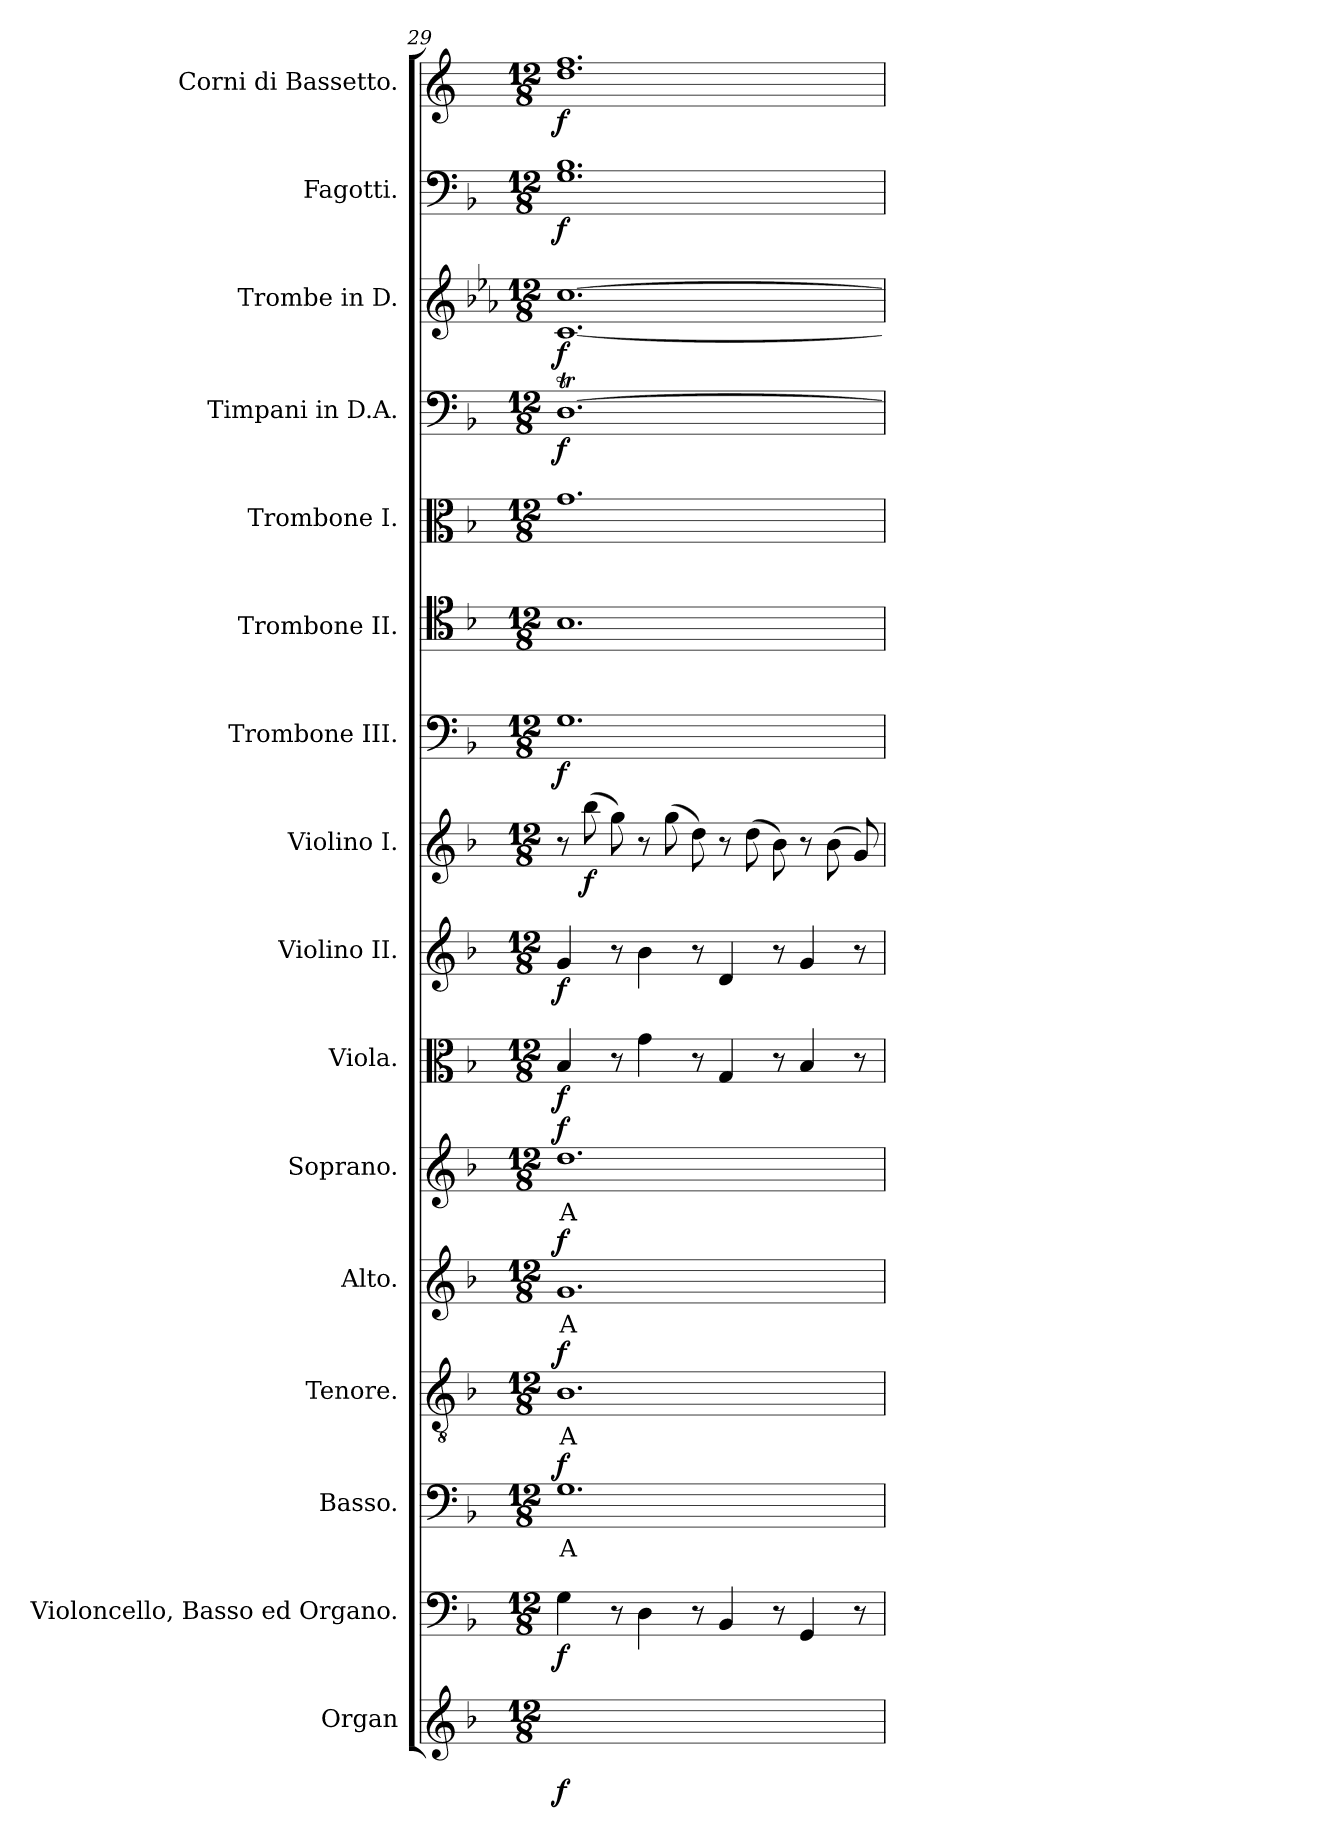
**kern	**dynam	**kern	**dynam	**kern	**text	**dynam	**kern	**text	**dynam	**kern	**text	**dynam	**kern	**text	**dynam	**kern	**dynam	**kern	**dynam	**kern	**dynam	**kern	**dynam	**kern	**dynam	**kern	**dynam	**kern	**dynam	**kern	**dynam	**kern	**dynam	**kern	**dynam
*part16	*part16	*part15	*part15	*part14	*part14	*part14	*part13	*part13	*part13	*part12	*part12	*part12	*part11	*part11	*part11	*part10	*part10	*part9	*part9	*part8	*part8	*part7	*part7	*part6	*part6	*part5	*part5	*part4	*part4	*part3	*part3	*part2	*part2	*part1	*part1
*staff16	*staff16	*staff15	*staff15	*staff14	*staff14	*staff14	*staff13	*staff13	*staff13	*staff12	*staff12	*staff12	*staff11	*staff11	*staff11	*staff10	*staff10	*staff9	*staff9	*staff8	*staff8	*staff7	*staff7	*staff6	*staff6	*staff5	*staff5	*staff4	*staff4	*staff3	*staff3	*staff2	*staff2	*staff1	*staff1
*I"Organ	*	*I"Violoncello, Basso ed Organo.	*	*I"Basso.	*	*	*I"Tenore.	*	*	*I"Alto.	*	*	*I"Soprano.	*	*	*I"Viola.	*	*I"Violino II.	*	*I"Violino I.	*	*I"Trombone III.	*	*I"Trombone II.	*	*I"Trombone I.	*	*I"Timpani in D.A.	*	*I"Trombe in D.	*	*I"Fagotti.	*	*I"Corni di Bassetto.	*
*	*	*	*	*	*	*	*	*	*	*	*	*	*	*	*	*	*	*	*	*	*	*	*	*I'Trb	*	*I'Trb	*	*I'Timp	*	*	*	*	*	*	*
*clefG2	*	*clefF4	*	*clefF4	*	*	*clefGv2	*	*	*clefG2	*	*	*clefG2	*	*	*clefC3	*	*clefG2	*	*clefG2	*	*clefF4	*	*clefC4	*	*clefC3	*	*clefF4	*	*clefG2	*	*clefF4	*	*clefG2	*
*	*	*	*	*	*	*	*	*	*	*	*	*	*	*	*	*	*	*	*	*	*	*	*	*	*	*	*	*	*	*ITrd-1c-2	*	*	*	*ITrd4c7	*
*k[b-]	*	*k[b-]	*	*k[b-]	*	*	*k[b-]	*	*	*k[b-]	*	*	*k[b-]	*	*	*k[b-]	*	*k[b-]	*	*k[b-]	*	*k[b-]	*	*k[b-]	*	*k[b-]	*	*k[b-]	*	*k[b-]	*	*k[b-]	*	*k[b-]	*
*M12/8	*	*M12/8	*	*M12/8	*	*	*M12/8	*	*	*M12/8	*	*	*M12/8	*	*	*M12/8	*	*M12/8	*	*M12/8	*	*M12/8	*	*M12/8	*	*M12/8	*	*M12/8	*	*M12/8	*	*M12/8	*	*M12/8	*
=29	=29	=29	=29	=29	=29	=29	=29	=29	=29	=29	=29	=29	=29	=29	=29	=29	=29	=29	=29	=29	=29	=29	=29	=29	=29	=29	=29	=29	=29	=29	=29	=29	=29	=29	=29
*	*	*^	*	*	*	*	*	*	*	*	*	*	*	*	*	*	*	*	*	*	*	*	*	*	*	*	*	*	*	*	*	*	*	*	*
!	!LO:DY:b	!	!	!LO:DY:b	!	!LO:LY:b	!LO:DY:b	!	!LO:LY:b	!LO:DY:b	!	!LO:LY:b	!LO:DY:a	!	!LO:LY:b	!LO:DY:b	!	!LO:DY:b	!	!LO:DY:b	!	!	!	!LO:DY:b	!	!LO:DY:a	!	!	!	!	!	!	!	!	!	!
!	!	!	!	!	!	!	!	!	!	!	!	!	!	!	!	!	!	!	!	!	!	!	!	!	!	!LO:DY:n=1:b	!	!LO:DY:a	!	!	!	!	!	!	!	!
!	!	!	!	!	!	!	!	!	!	!	!	!	!	!	!	!	!	!	!	!	!	!	!	!	!	!	!	!LO:DY:n=1:b	!	!LO:DY:b	!	!LO:DY:b	!	!LO:DY:b	!	!LO:DY:b
4G\yy 4B-\yy 4d\yy 4g\yy 4b-\yy	f	4G\	4GG\yy	f	1.G	A-	f	1.B-	A-	f	1.g	A-	f	1.dd	A-	f	4B-/	f	4g/	f	8r	.	1.G	f	1.B-	other-dynamics f	1.g	other-dynamics f	[1.DT	f	[1.d [1.dd	f	1.G 1.B-	f	1.g 1.b-	f
!	!	!	!	!	!	!	!	!	!	!	!	!	!	!	!	!	!	!	!	!	!	!LO:DY:b	!	!	!	!	!	!	!	!	!	!	!	!	!	!
.	.	.	.	.	.	.	.	.	.	.	.	.	.	.	.	.	.	.	.	.	(>8bb-\	f	.	.	.	.	.	.	.	.	.	.	.	.	.	.
8ryy	.	8r	8ryy	.	.	.	.	.	.	.	.	.	.	.	.	.	8r	.	8r	.	8gg\)	.	.	.	.	.	.	.	.	.	.	.	.	.	.	.
4D\yy 4d\yy 4g\yy 4b-\yy	.	4D\	4DD\yy	.	.	.	.	.	.	.	.	.	.	.	.	.	4g\	.	4b-\	.	8r	.	.	.	.	.	.	.	.	.	.	.	.	.	.	.
.	.	.	.	.	.	.	.	.	.	.	.	.	.	.	.	.	.	.	.	.	(>8gg\	.	.	.	.	.	.	.	.	.	.	.	.	.	.	.
8ryy	.	8r	8ryy	.	.	.	.	.	.	.	.	.	.	.	.	.	8r	.	8r	.	8dd\)	.	.	.	.	.	.	.	.	.	.	.	.	.	.	.
4BB-\yy 4B-\yy 4d\yy 4g\yy	.	4BB-/	4BBB-/yy	.	.	.	.	.	.	.	.	.	.	.	.	.	4G/	.	4d/	.	8r	.	.	.	.	.	.	.	.	.	.	.	.	.	.	.
.	.	.	.	.	.	.	.	.	.	.	.	.	.	.	.	.	.	.	.	.	(>8dd\	.	.	.	.	.	.	.	.	.	.	.	.	.	.	.
8ryy	.	8r	8ryy	.	.	.	.	.	.	.	.	.	.	.	.	.	8r	.	8r	.	8b-\)	.	.	.	.	.	.	.	.	.	.	.	.	.	.	.
4GG\yy 4G\yy 4B-\yy 4d\yy 4g\yy	.	4GG/	4GGG/yy	.	.	.	.	.	.	.	.	.	.	.	.	.	4B-/	.	4g/	.	8r	.	.	.	.	.	.	.	.	.	.	.	.	.	.	.
.	.	.	.	.	.	.	.	.	.	.	.	.	.	.	.	.	.	.	.	.	(>8b-\	.	.	.	.	.	.	.	.	.	.	.	.	.	.	.
8ryy	.	8r	8ryy	.	.	.	.	.	.	.	.	.	.	.	.	.	8r	.	8r	.	8g/)	.	.	.	.	.	.	.	.	.	.	.	.	.	.	.
*	*	*v	*v	*	*	*	*	*	*	*	*	*	*	*	*	*	*	*	*	*	*	*	*	*	*	*	*	*	*	*	*	*	*	*	*	*
=	=	=	=	=	=	=	=	=	=	=	=	=	=	=	=	=	=	=	=	=	=	=	=	=	=	=	=	=	=	=	=	=	=	=	=
*-	*-	*-	*-	*-	*-	*-	*-	*-	*-	*-	*-	*-	*-	*-	*-	*-	*-	*-	*-	*-	*-	*-	*-	*-	*-	*-	*-	*-	*-	*-	*-	*-	*-	*-	*-
